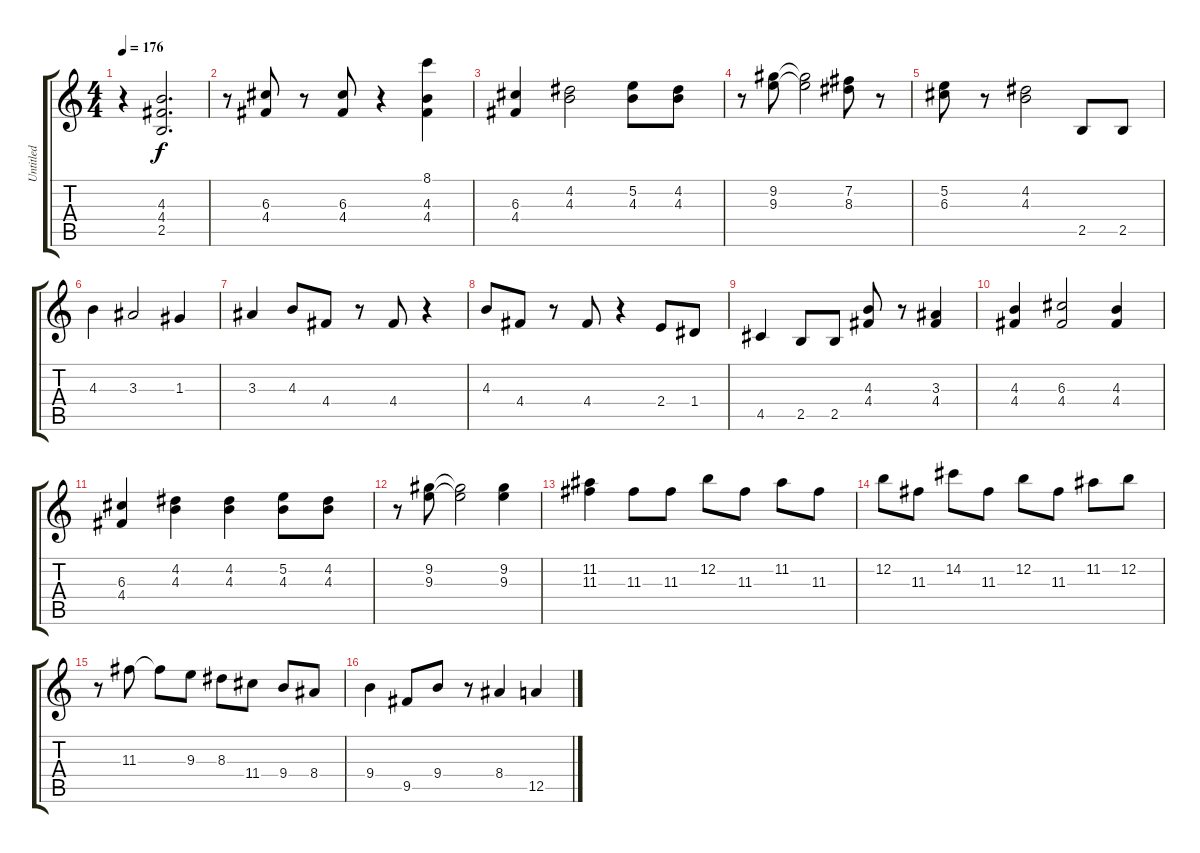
\track ("Untitled" "Untitled") {instrument distortionguitar}
\staff {score tabs}
\tuning (E4 B3 G3 D3 A2 E2) {hide}
\ts (4 4)
\tempo 176
\clef g2
\ks c
r.4{dy f} (4.3 4.4 2.5).2{d} |
r.8 (6.3 4.4).8 r.8 (6.3 4.4).8 r.4 (8.1 4.3 4.4).4 |
(6.3 4.4).4 (4.2 4.3).2 (5.2 4.3).8 (4.2 4.3).8 |
r.8 (9.2 9.3).8 (9.2{t} 9.3{t}).2 (7.2 8.3).8 r.8 |
(5.2 6.3).8 r.8 (4.2 4.3).2 2.5.8 2.5.8 |
4.3.4 3.3.2 1.3.4 |
3.3.4 4.3.8 4.4.8 r.8 4.4.8 r.4 |
4.3.8 4.4.8 r.8 4.4.8 r.4 2.4.8 1.4.8 |
4.5.4 2.5.8 2.5.8 (4.3 4.4).8 r.8 (3.3 4.4).4 |
(4.3 4.4).4 (6.3 4.4).2 (4.3 4.4).4 |
(6.3 4.4).4 (4.2 4.3).4 (4.2 4.3).4 (5.2 4.3).8 (4.2 4.3).8 |
r.8 (9.2 9.3).8 (9.2{t} 9.3{t}).2 (9.2 9.3).4 |
(11.2 11.3).4 11.3.8 11.3.8 12.2.8 11.3.8 11.2.8 11.3.8 |
12.2.8 11.3.8 14.2.8 11.3.8 12.2.8 11.3.8 11.2.8 12.2.8 |
r.8 11.3.8 11.3{t}.8 9.3.8 8.3.8 11.4.8 9.4.8 8.4.8 |
9.4.4 9.5.8 9.4.8 r.8 8.4.4 12.5.4
